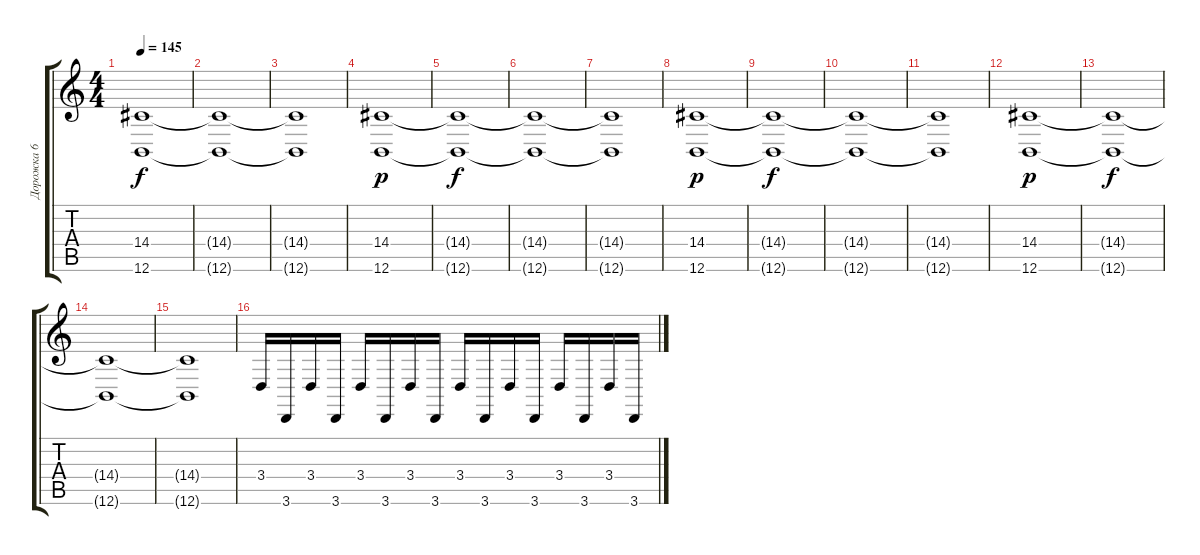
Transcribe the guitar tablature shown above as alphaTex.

\track ("Дорожка 6" "Дорожка 6") {instrument stringensemble2}
\staff {score tabs}
\tuning (Db4 Ab3 E3 B2 Gb2 B1) {hide}
\ts (4 4)
\tempo 145
\clef g2
\ks c
(14.4{t} 12.6{t}).1{dy f} |
(14.4{t} 12.6{t}).1 |
(14.4{t} 12.6{t}).1 |
(14.4 12.6).1{dy p} |
(14.4{t} 12.6{t}).1{dy f} |
(14.4{t} 12.6{t}).1 |
(14.4{t} 12.6{t}).1 |
(14.4 12.6).1{dy p} |
(14.4{t} 12.6{t}).1{dy f} |
(14.4{t} 12.6{t}).1 |
(14.4{t} 12.6{t}).1 |
(14.4 12.6).1{dy p} |
(14.4{t} 12.6{t}).1{dy f} |
(14.4{t} 12.6{t}).1 |
(14.4{t} 12.6{t}).1 |
3.4.16{volume 8 instrument lead2sawtooth} 3.6.16 3.4.16 3.6.16 3.4.16 3.6.16 3.4.16 3.6.16 3.4.16 3.6.16 3.4.16 3.6.16 3.4.16 3.6.16 3.4.16 3.6.16
